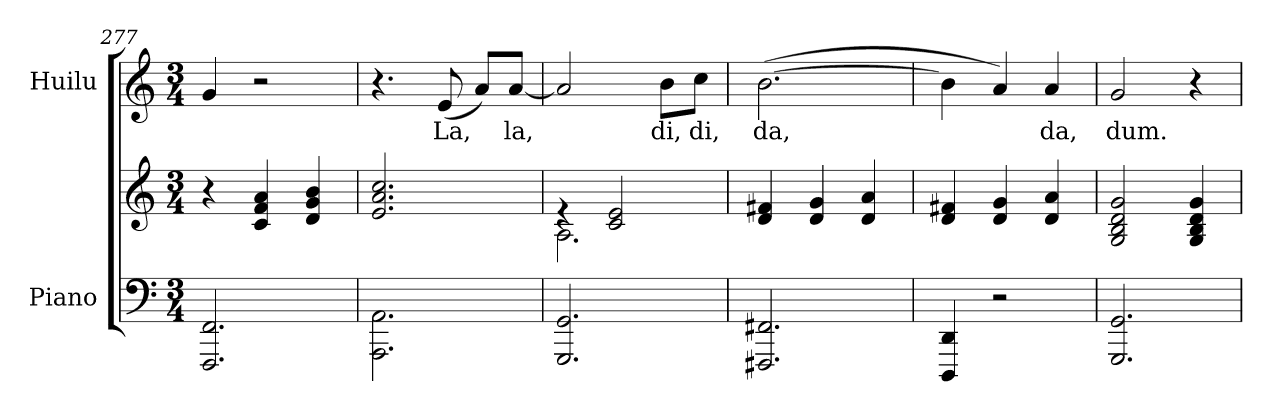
**kern	**kern	**kern	**text
*part2	*part2	*part1	*part1
*staff3	*staff2	*staff1	*staff1
*I"Piano	*	*I"Huilu	*
*I'Pno	*	*	*
*clefF4	*clefG2	*clefG2	*
*k[]	*k[]	*k[]	*
*M3/4	*M3/4	*M3/4	*
=277	=277	=277	=277
2.FFF/ 2.FF/	4r	4g/	.
.	4c/ 4f/ 4a/	2r	.
.	4d/ 4g/ 4b/	.	.
=278	=278	=278	=278
2.AAA\ 2.AA\	2.e/ 2.a/ 2.cc/	4.r	.
.	.	(8e/	La,
.	.	8a/L)	.
.	.	[8a/J	la,
!!LO:LB:g=z
=279	=279	=279	=279
*	*^	*	*
2.GGG/ 2.GG/	4re	2.A\	2a/]	.
.	2c/ 2e/	.	.	.
.	.	.	8b\L	di,
.	.	.	8cc\J	di,
*	*v	*v	*	*
=280	=280	=280	=280
2.FFF#X/ 2.FF#X/	4d/ 4f#X/	([2.b\	da,
.	4d/ 4g/	.	.
.	4d/ 4a/	.	.
=281	=281	=281	=281
4DDD/ 4DD/	4d/ 4f#X/	4b\]	.
2r	4d/ 4g/	4a/)	.
.	4d/ 4a/	4a/	da,
=282	=282	=282	=282
2.GGG/ 2.GG/	2G/ 2B/ 2d/ 2g/	2g/	dum.
.	4G/ 4B/ 4d/ 4g/	4r	.
=	=	=	=
*-	*-	*-	*-
